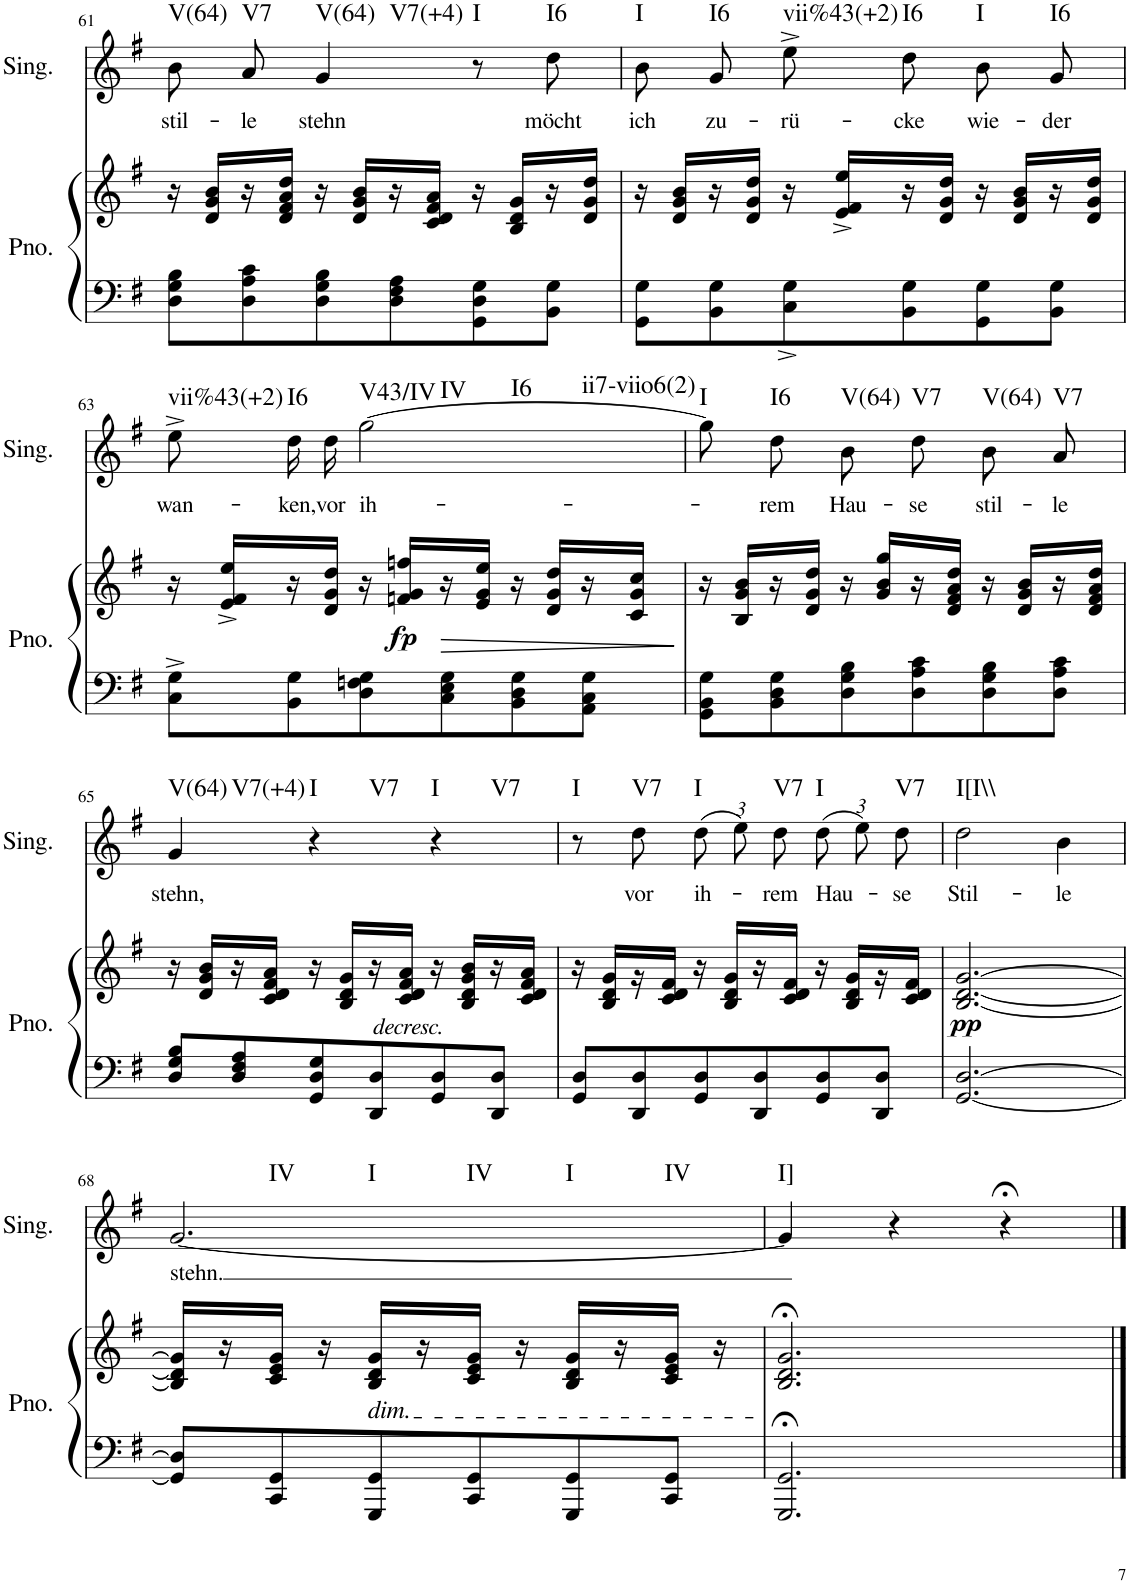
**kern	**kern	**dynam	**kern	**text	**harte
*part2	*part2	*part2	*part1	*part1	*part1
*staff3	*staff2	*staff2/3	*staff1	*staff1	*
*I"Pianoforte	*	*	*I"Singstimme	*	*
*I'Pno.	*	*	*I'Sing.	*	*
!!LO:PB:g=z
*clefF4	*clefG2	*	*clefG2	*	*
*k[f#]	*k[f#]	*	*k[f#]	*	*
*M3/4	*M3/4	*	*M3/4	*	*
=61	=61	=61	=61	=61	=61
!	!	!	!	!LO:LY:b	!LO:H:kt=V(64)
8D\ 8G\ 8B\L	16r	.	8b\	stil-	N
.	16d/ 16g/ 16b/LL	.	.	.	.
!	!	!	!	!LO:LY:b	!LO:H:kt=V7
8D\ 8A\ 8c\	16r	.	8a/	-le	N
.	16d/ 16f#/ 16a/ 16dd/JJ	.	.	.	.
!	!	!	!	!LO:LY:b	!LO:H:n=1:kt=V(64)
!	!	!	!	!	!LO:H:n=2:kt=V7(+4)
8D\ 8G\ 8B\	16r	.	4g/	stehn	N N
.	16d/ 16g/ 16b/LL	.	.	.	.
8D\ 8F#\ 8A\	16r	.	.	.	.
.	16c/ 16d/ 16f#/ 16a/JJ	.	.	.	.
!	!	!	!	!	!LO:H:kt=I
8GG\ 8D\ 8G\	16r	.	8r	.	N
.	16B/ 16d/ 16g/LL	.	.	.	.
!	!	!	!	!LO:LY:b	!LO:H:kt=I6
8BB\ 8G\J	16r	.	8dd\	möcht	N
.	16d/ 16g/ 16dd/JJ	.	.	.	.
=62	=62	=62	=62	=62	=62
!	!	!	!	!LO:LY:b	!LO:H:kt=I
8GG\ 8G\L	16r	.	8b\	ich	N
.	16d/ 16g/ 16b/LL	.	.	.	.
!	!	!	!	!LO:LY:b	!LO:H:kt=I6
8BB\ 8G\	16r	.	8g/	zu-	N
.	16d/ 16g/ 16dd/JJ	.	.	.	.
!	!	!	!	!LO:LY:b	!LO:H:kt=vii%43(+2)
8C\^< 8G\^<	16r	.	8ee^\	-rü-	N
.	16e/^ 16f#/^ 16ee/^LL	.	.	.	.
!	!	!	!	!LO:LY:b	!LO:H:kt=I6
8BB\ 8G\	16r	.	8dd\	-cke	N
.	16d/ 16g/ 16dd/JJ	.	.	.	.
!	!	!	!	!LO:LY:b	!LO:H:kt=I
8GG\ 8G\	16r	.	8b\	wie-	N
.	16d/ 16g/ 16b/LL	.	.	.	.
!	!	!	!	!LO:LY:b	!LO:H:kt=I6
8BB\ 8G\J	16r	.	8g/	-der	N
.	16d/ 16g/ 16dd/JJ	.	.	.	.
!!LO:LB:g=z
=63	=63	=63	=63	=63	=63
!	!	!	!	!LO:LY:b	!LO:H:kt=vii%43(+2)
8C\^ 8G\^L	16r	.	8ee^\	wan-	N
.	16e/^ 16f#/^ 16ee/^LL	.	.	.	.
!	!	!	!	!LO:LY:b	!LO:H:kt=I6
8BB\ 8G\	16r	.	16dd\LL	-ken,	N
!	!	!	!	!LO:LY:b	!
.	16d/ 16g/ 16dd/JJ	.	16dd\JJ	vor	.
!	!	!	!	!LO:LY:b	!LO:H:n=1:kt=V43/IV
!	!	!	!	!	!LO:H:n=2:kt=IV
!	!	!	!	!	!LO:H:n=3:kt=I6
!	!	!	!	!	!LO:H:n=4:kt=ii7-viio6(2)
8D\ 8Fn\ 8G\	16r	.	[2gg\	-ih-	N N N N
!	!	!LO:DY:b	!	!	!
.	16fn/ 16g/ 16ffn/LL	fp	.	.	.
!	!	!LO:HP:b	!	!	!
8C\ 8E\ 8G\	16r	>	.	.	.
.	16e/ 16g/ 16ee/JJ	.	.	.	.
8BB\ 8D\ 8G\	16r	.	.	.	.
.	16d/ 16g/ 16dd/LL	.	.	.	.
8AA\ 8C\ 8G\J	16r	.	.	.	.
.	16c/ 16g/ 16cc/JJ	.	.	.	.
.	.	]	.	.	.
=64	=64	=64	=64	=64	=64
!	!	!	!	!	!LO:H:kt=I
8GG\ 8BB\ 8G\L	16r	.	8gg\]	.	N
.	16B/ 16g/ 16b/LL	.	.	.	.
!	!	!	!	!LO:LY:b	!LO:H:kt=I6
8BB\ 8D\ 8G\	16r	.	8dd\	-rem	N
.	16d/ 16g/ 16dd/JJ	.	.	.	.
!	!	!	!	!LO:LY:b	!LO:H:kt=V(64)
8D\ 8G\ 8B\	16r	.	8b\	Hau-	N
.	16g/ 16b/ 16gg/LL	.	.	.	.
!	!	!	!	!LO:LY:b	!LO:H:kt=V7
8D\ 8A\ 8c\	16r	.	8dd\	-se	N
.	16d/ 16f#/ 16a/ 16dd/JJ	.	.	.	.
!	!	!	!	!LO:LY:b	!LO:H:kt=V(64)
8D\ 8G\ 8B\	16r	.	8b\	stil-	N
.	16d/ 16g/ 16b/LL	.	.	.	.
!	!	!	!	!LO:LY:b	!LO:H:kt=V7
8D\ 8A\ 8c\J	16r	.	8a/	-le	N
.	16d/ 16f#/ 16a/ 16dd/JJ	.	.	.	.
!!LO:LB:g=z
=65	=65	=65	=65	=65	=65
!	!	!	!	!LO:LY:b	!LO:H:n=1:kt=V(64)
!	!	!	!	!	!LO:H:n=2:kt=V7(+4)
8D/ 8G/ 8B/L	16r	.	4g/	stehn,	N N
.	16d/ 16g/ 16b/LL	.	.	.	.
8D/ 8F#/ 8A/	16r	.	.	.	.
.	16c/ 16d/ 16f#/ 16a/JJ	.	.	.	.
!	!	!	!	!	!LO:H:n=1:kt=I
!	!	!	!	!	!LO:H:n=2:kt=V7
8GG/ 8D/ 8G/	16r	.	4r	.	N N
.	16B/ 16d/ 16g/LL	.	.	.	.
!	!LO:TX:b:i:t=decresc.	!	!	!	!
8DD/ 8D/	16r	.	.	.	.
.	16c/ 16d/ 16f#/ 16a/JJ	.	.	.	.
!	!	!	!	!	!LO:H:n=1:kt=I
!	!	!	!	!	!LO:H:n=2:kt=V7
8GG/ 8D/	16r	.	4r	.	N N
.	16B/ 16d/ 16g/ 16b/LL	.	.	.	.
8DD/ 8D/J	16r	.	.	.	.
.	16c/ 16d/ 16f#/ 16a/JJ	.	.	.	.
=66	=66	=66	=66	=66	=66
!	!	!	!	!	!LO:H:kt=I
8GG/ 8D/L	16r	.	8r	.	N
.	16B/ 16d/ 16g/LL	.	.	.	.
!	!	!	!	!LO:LY:b	!LO:H:kt=V7
8DD/ 8D/	16r	.	8dd\	vor	N
.	16c/ 16d/ 16f#/JJ	.	.	.	.
*	*	*	*Xbrackettup	*	*
!	!	!	!	!LO:LY:b	!LO:H:kt=I
8GG/ 8D/	16r	.	(12dd\L	ih-	N
.	16B/ 16d/ 16g/LL	.	.	.	.
.	.	.	12ee\J)	.	.
8DD/ 8D/	16r	.	.	.	.
!	!	!	!	!LO:LY:b	!LO:H:kt=V7
.	.	.	12dd\	rem	N
.	16c/ 16d/ 16f#/JJ	.	.	.	.
!	!	!	!	!LO:LY:b	!LO:H:kt=I
8GG/ 8D/	16r	.	(12dd\L	Hau-	N
.	16B/ 16d/ 16g/LL	.	.	.	.
.	.	.	12ee\J)	.	.
8DD/ 8D/J	16r	.	.	.	.
!	!	!	!	!LO:LY:b	!LO:H:kt=V7
.	.	.	12dd\	-se	N
.	16c/ 16d/ 16f#/JJ	.	.	.	.
=67	=67	=67	=67	=67	=67
!	!	!LO:DY:b	!	!LO:LY:b	!LO:H:kt=I[I\\
[2.GG/ [2.D/	[2.B/ [2.d/ [2.g/	pp	2dd\	Stil-	N
!	!	!	!	!LO:LY:b	!
.	.	.	4b\	-le	.
!!LO:LB:g=z
=68	=68	=68	=68	=68	=68
!	!	!	!	!LO:LY:b	!LO:H:n=1:kt=IV
!	!	!	!	!	!LO:H:n=2:kt=I
!	!	!	!	!	!LO:H:n=3:kt=IV
!	!	!	!	!	!LO:H:n=4:kt=I
!	!	!	!	!	!LO:H:n=5:kt=IV
8GG/] 8D/]L	16B/] 16d/] 16g/]LL	.	[2.g/	-stehn.	N N N N N
.	16r	.	.	.	.
8CC/ 8GG/	16c/ 16e/ 16g/JJ	.	.	.	.
.	16r	.	.	.	.
!	!LO:TX:b:i:t=dim.	!	!	!	!
8GGG/ 8GG/	16B/ 16d/ 16g/LL	.	.	.	.
.	16r	.	.	.	.
8CC/ 8GG/	16c/ 16e/ 16g/JJ	.	.	.	.
.	16r	.	.	.	.
8GGG/ 8GG/	16B/ 16d/ 16g/LL	.	.	.	.
.	16r	.	.	.	.
8CC/ 8GG/J	16c/ 16e/ 16g/JJ	.	.	.	.
.	16r	.	.	.	.
=69	=69	=69	=69	=69	=69
!	!	!	!	!	!LO:H:kt=I]
2.GGG/;< 2.GG/;<	2.B/;< 2.d/;< 2.g/;<	.	4g/]	.	N
.	.	.	4r	.	.
.	.	.	4r;<	.	.
==	==	==	==	==	==
*-	*-	*-	*-	*-	*-
